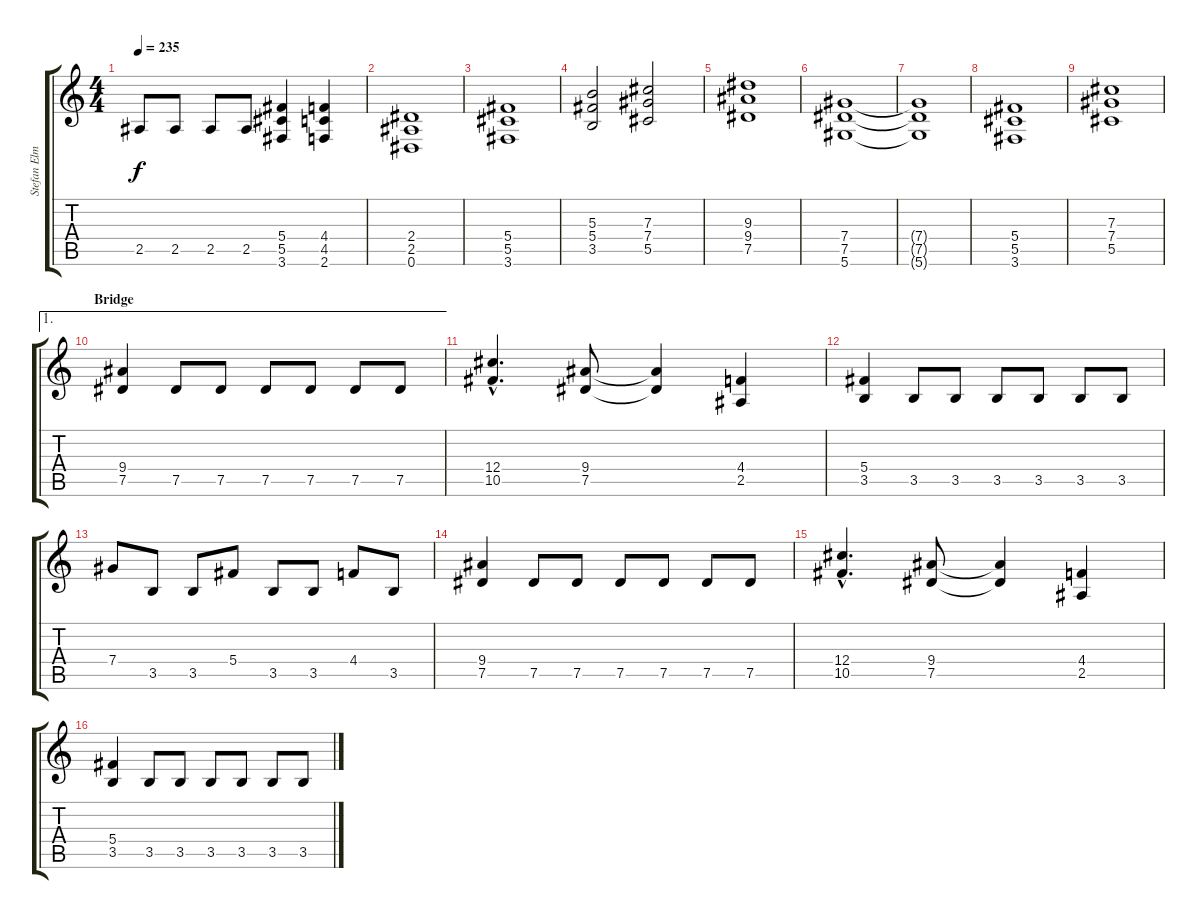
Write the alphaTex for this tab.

\track ("Stefan Elmgren (Rhythm Guitar)" "Stefan Elm") {instrument distortionguitar}
\staff {score tabs}
\tuning (Eb4 Bb3 Gb3 Db3 Ab2 Eb2) {hide}
\ts (4 4)
\tempo 235
\clef g2
\ks c
2.5.8{dy f} 2.5.8 2.5.8 2.5.8 (5.4 5.5 3.6).4 (4.4 4.5 2.6).4 |
(2.4 2.5 0.6).1 |
(5.4 5.5 3.6).1 |
(5.3 5.4 3.5).2 (7.3 7.4 5.5).2 |
(9.3 9.4 7.5).1 |
(7.4 7.5 5.6).1 |
(7.4{t} 7.5{t} 5.6{t}).1 |
(5.4 5.5 3.6).1 |
(7.3 7.4 5.5).1 |
\ae 1
\section ("" "Bridge")
(9.4 7.5).4 7.5.8 7.5.8 7.5.8 7.5.8 7.5.8 7.5.8 |
(12.4{hac} 10.5{hac}).4{d} (9.4 7.5).8 (9.4{t} 7.5{t}).4 (4.4 2.5).4 |
(5.4 3.5).4 3.5.8 3.5.8 3.5.8 3.5.8 3.5.8 3.5.8 |
7.4.8 3.5.8 3.5.8 5.4.8 3.5.8 3.5.8 4.4.8 3.5.8 |
(9.4 7.5).4 7.5.8 7.5.8 7.5.8 7.5.8 7.5.8 7.5.8 |
(12.4{hac} 10.5{hac}).4{d} (9.4 7.5).8 (9.4{t} 7.5{t}).4 (4.4 2.5).4 |
(5.4 3.5).4 3.5.8 3.5.8 3.5.8 3.5.8 3.5.8 3.5.8
